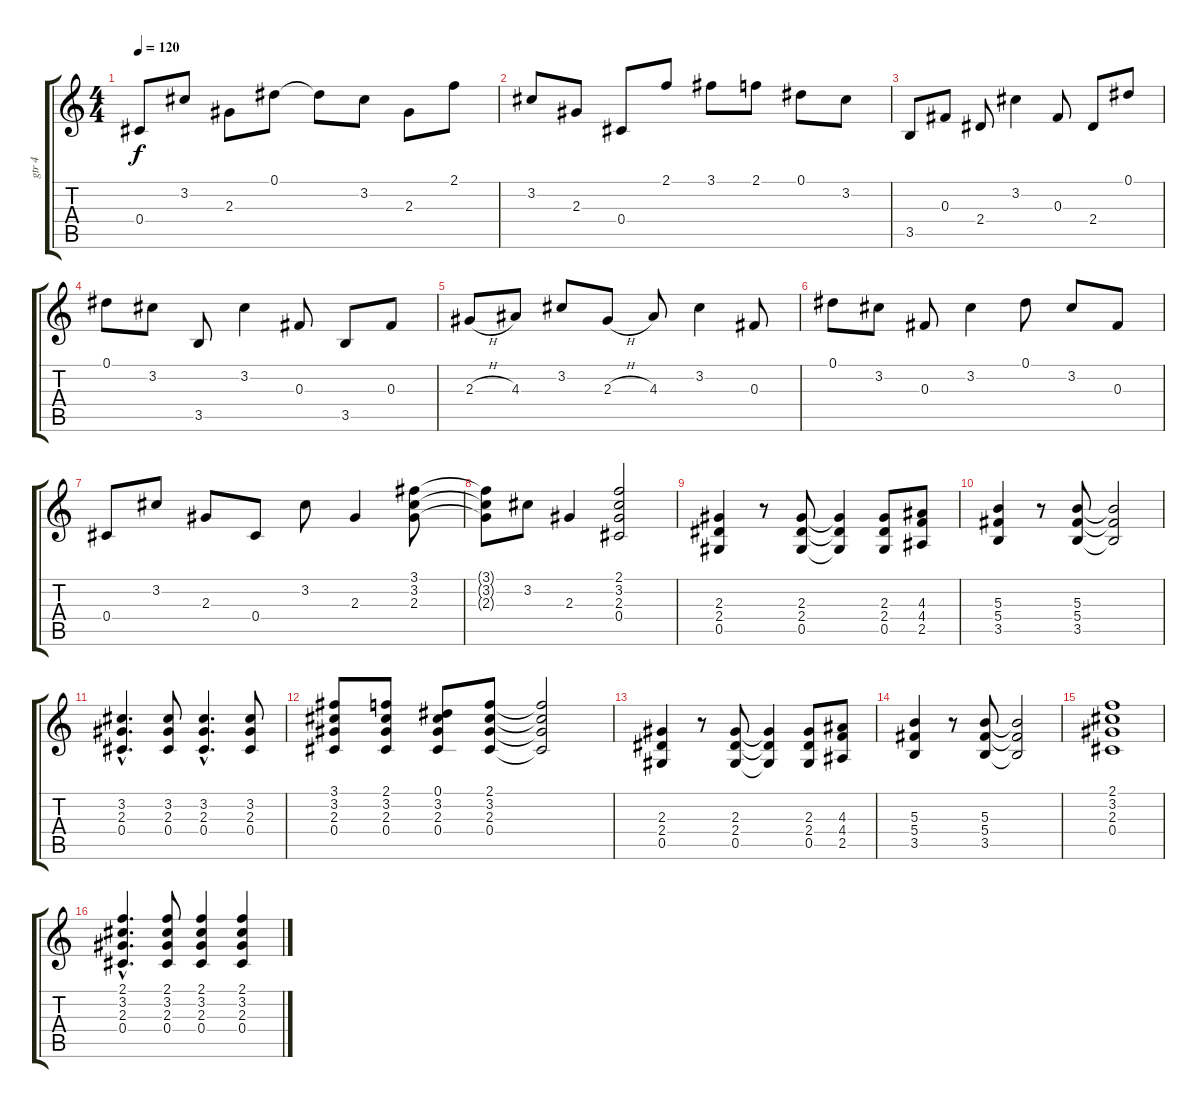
\track ("gtr 4" "gtr 4") {instrument acousticguitarsteel}
\staff {score tabs}
\tuning (Eb4 Bb3 Gb3 Db3 Ab2 Eb2) {hide}
\ts (4 4)
\tempo 120
\clef g2
\ks c
0.4.8{dy f} 3.2.8 2.3.8 0.1.8 0.1{t}.8 3.2.8 2.3.8 2.1.8 |
3.2.8 2.3.8 0.4.8 2.1.8 3.1.8 2.1.8 0.1.8 3.2.8 |
3.5.8 0.3.8 2.4.8 3.2.4 0.3.8 2.4.8 0.1.8 |
0.1.8 3.2.8 3.5.8 3.2.4 0.3.8 3.5.8 0.3.8 |
2.3{h}.8 4.3.8 3.2.8 2.3{h}.8 4.3.8 3.2.4 0.3.8 |
0.1.8 3.2.8 0.3.8 3.2.4 0.1.8 3.2.8 0.3.8 |
0.4.8 3.2.8 2.3.8 0.4.8 3.2.8 2.3.4 (3.1 3.2 2.3).8 |
(3.1{t} 3.2{t} 2.3{t}).8 3.2.8 2.3.4 (2.1 3.2 2.3 0.4).2 |
(2.3 2.4 0.5).4 r.8 (2.3 2.4 0.5).8 (2.3{t} 2.4{t} 0.5{t}).4 (2.3 2.4 0.5).8 (4.3 4.4 2.5).8 |
(5.3 5.4 3.5).4 r.8 (5.3 5.4 3.5).8 (5.3{t} 5.4{t} 3.5{t}).2 |
(3.2{hac} 2.3{hac} 0.4{hac}).4{d} (3.2 2.3 0.4).8 (3.2{hac} 2.3{hac} 0.4{hac}).4{d} (3.2 2.3 0.4).8 |
(3.1 3.2 2.3 0.4).8 (2.1 3.2 2.3 0.4).8 (0.1 3.2 2.3 0.4).8 (2.1 3.2 2.3 0.4).8 (2.1{t} 3.2{t} 2.3{t} 0.4{t}).2 |
(2.3 2.4 0.5).4 r.8 (2.3 2.4 0.5).8 (2.3{t} 2.4{t} 0.5{t}).4 (2.3 2.4 0.5).8 (4.3 4.4 2.5).8 |
(5.3 5.4 3.5).4 r.8 (5.3 5.4 3.5).8 (5.3{t} 5.4{t} 3.5{t}).2 |
(2.1 3.2 2.3 0.4).1 |
(2.1{hac} 3.2{hac} 2.3{hac} 0.4{hac}).4{d} (2.1 3.2 2.3 0.4).8 (2.1 3.2 2.3 0.4).4 (2.1 3.2 2.3 0.4).4
